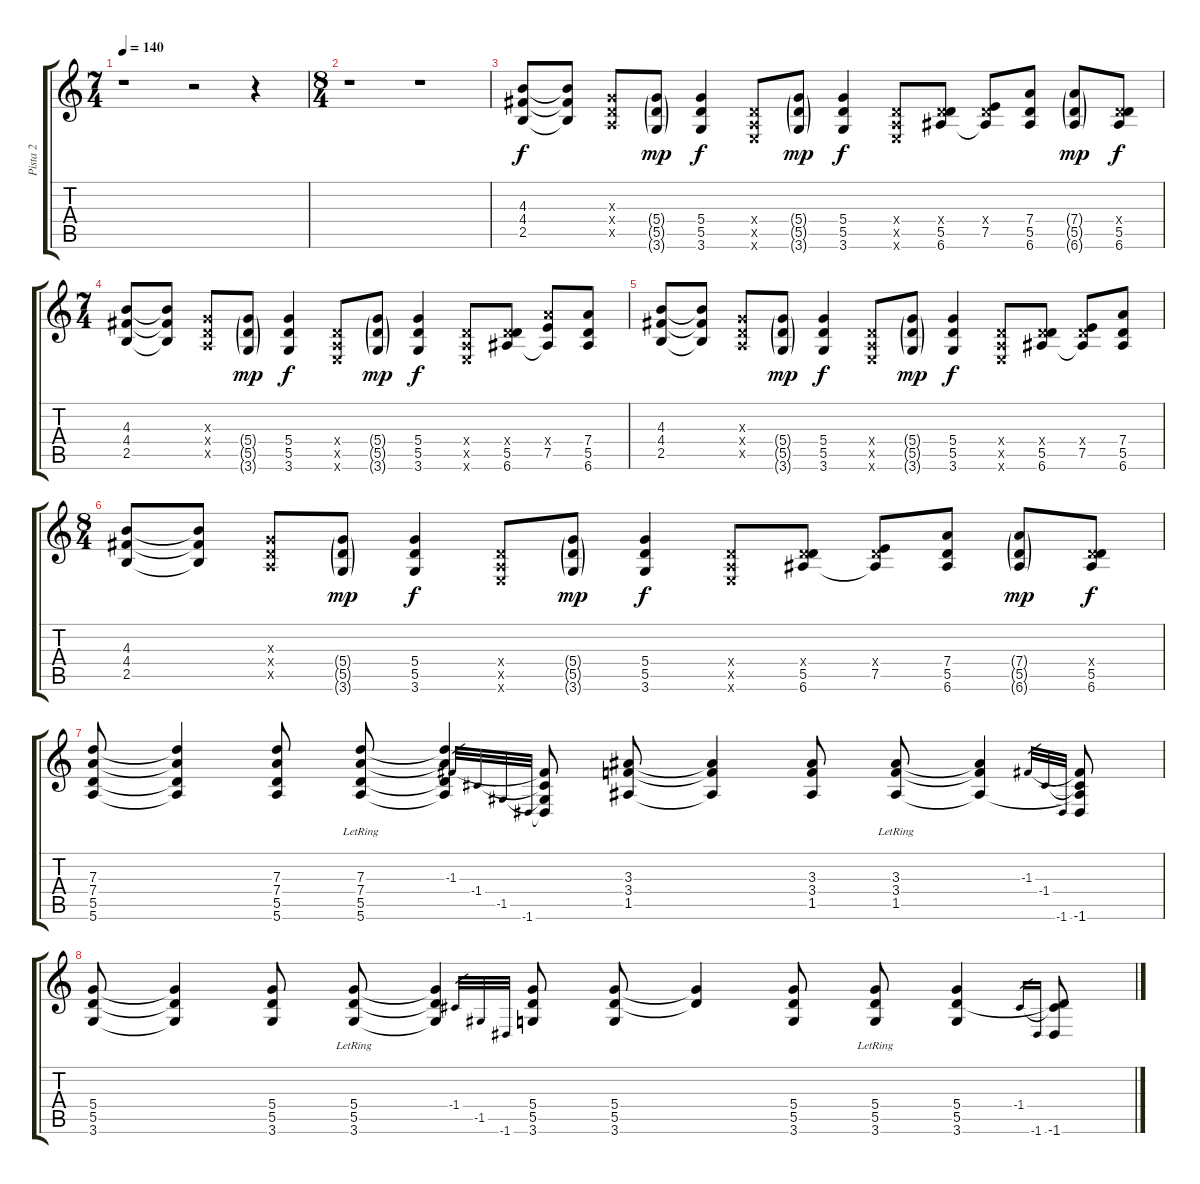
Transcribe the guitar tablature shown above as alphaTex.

\track ("Pista 2" "Pista 2") {instrument distortionguitar}
\staff {score tabs}
\tuning (E4 B3 G3 D3 A2 E2) {hide}
\ts (7 4)
\tempo 140
\clef g2
\ks c
r.1{dy mp} r.2 r.4 |
\ts (8 4)
r.1 r.1 |
(4.3 4.4 2.5).8{dy f} (4.3{t} 4.4{t} 2.5{t}).8 (0.3{x} 0.4{x} 0.5{x}).8 (5.4{g} 5.5{g} 3.6{g}).8{dy mp} (5.4 5.5 3.6).4{dy f} (0.4{x} 0.5{x} 0.6{x}).8 (5.4{g} 5.5{g} 3.6{g}).8{dy mp} (5.4 5.5 3.6).4{dy f} (0.4{x} 0.5{x} 0.6{x}).8 (0.4{x} 5.5 6.6).8 (0.4{x} 7.5 6.6{t}).8 (7.4 5.5 6.6).8 (7.4{g} 5.5{g} 6.6{g}).8{dy mp} (0.4{x} 5.5 6.6).8{dy f} |
\ts (7 4)
(4.3 4.4 2.5).8 (4.3{t} 4.4{t} 2.5{t}).8 (0.3{x} 0.4{x} 0.5{x}).8 (5.4{g} 5.5{g} 3.6{g}).8{dy mp} (5.4 5.5 3.6).4{dy f} (0.4{x} 0.5{x} 0.6{x}).8 (5.4{g} 5.5{g} 3.6{g}).8{dy mp} (5.4 5.5 3.6).4{dy f} (0.4{x} 0.5{x} 0.6{x}).8 (0.4{x} 5.5 6.6).8 (7.4{x} 7.5 6.6{t}).8 (7.4 5.5 6.6).8 |
(4.3 4.4 2.5).8 (4.3{t} 4.4{t} 2.5{t}).8 (0.3{x} 0.4{x} 0.5{x}).8 (5.4{g} 5.5{g} 3.6{g}).8{dy mp} (5.4 5.5 3.6).4{dy f} (0.4{x} 0.5{x} 0.6{x}).8 (5.4{g} 5.5{g} 3.6{g}).8{dy mp} (5.4 5.5 3.6).4{dy f} (0.4{x} 0.5{x} 0.6{x}).8 (0.4{x} 5.5 6.6).8 (0.4{x} 7.5 6.6{t}).8 (7.4 5.5 6.6).8 |
\ts (8 4)
(4.3 4.4 2.5).8 (4.3{t} 4.4{t} 2.5{t}).8 (0.3{x} 0.4{x} 0.5{x}).8 (5.4{g} 5.5{g} 3.6{g}).8{dy mp} (5.4 5.5 3.6).4{dy f} (0.4{x} 0.5{x} 0.6{x}).8 (5.4{g} 5.5{g} 3.6{g}).8{dy mp} (5.4 5.5 3.6).4{dy f} (0.4{x} 0.5{x} 0.6{x}).8 (0.4{x} 5.5 6.6).8 (0.4{x} 7.5 6.6{t}).8 (7.4 5.5 6.6).8 (7.4{g} 5.5{g} 6.6{g}).8{dy mp} (0.4{x} 5.5 6.6).8{dy f} |
(7.3 7.4 5.5 5.6).8 (7.3{t} 7.4{t} 5.5{t} 5.6{t}).4 (7.3 7.4 5.5 5.6).8 (7.3{lr} 7.4{lr} 5.5{lr} 5.6{lr}).8 (7.3{t} 7.4{t} 5.5{t} 5.6{t}).4 -1.3.32{gr} -1.4.32{gr} -1.5.32{gr} -1.6.32{gr} (-1.3{t} -1.4{t} -1.5{t} -1.6{t}).8 (3.3 3.4 1.5).8 (3.3{t} 3.4{t} 1.5{t}).4 (3.3 3.4 1.5).8 (3.3 3.4{lr} 1.5{lr}).8 (3.3{t} 3.4{t} 1.5{t}).4 -1.3.32{gr} -1.4.32{gr} -1.6.32{gr} (-1.3{t} -1.4{t} 1.5{t} -1.6).8 |
(5.4 5.5 3.6).8 (5.4{t} 5.5{t} 3.6{t}).4 (5.4 5.5 3.6).8 (5.4{lr} 5.5{lr} 3.6{lr}).8 (5.4{t} 5.5{t} 3.6{t}).4 -1.4.32{gr} -1.5.32{gr} -1.6.32{gr} (5.4 5.5 3.6).8 (5.4 5.5 3.6).8 (5.4{t} 5.5{t}).4 (5.4 5.5 3.6).8 (5.4{lr} 5.5{lr} 3.6).8 (5.4 5.5 3.6).4 -1.4.16{gr} -1.6.16{gr} (-1.4{t} 5.5{t} -1.6).8
